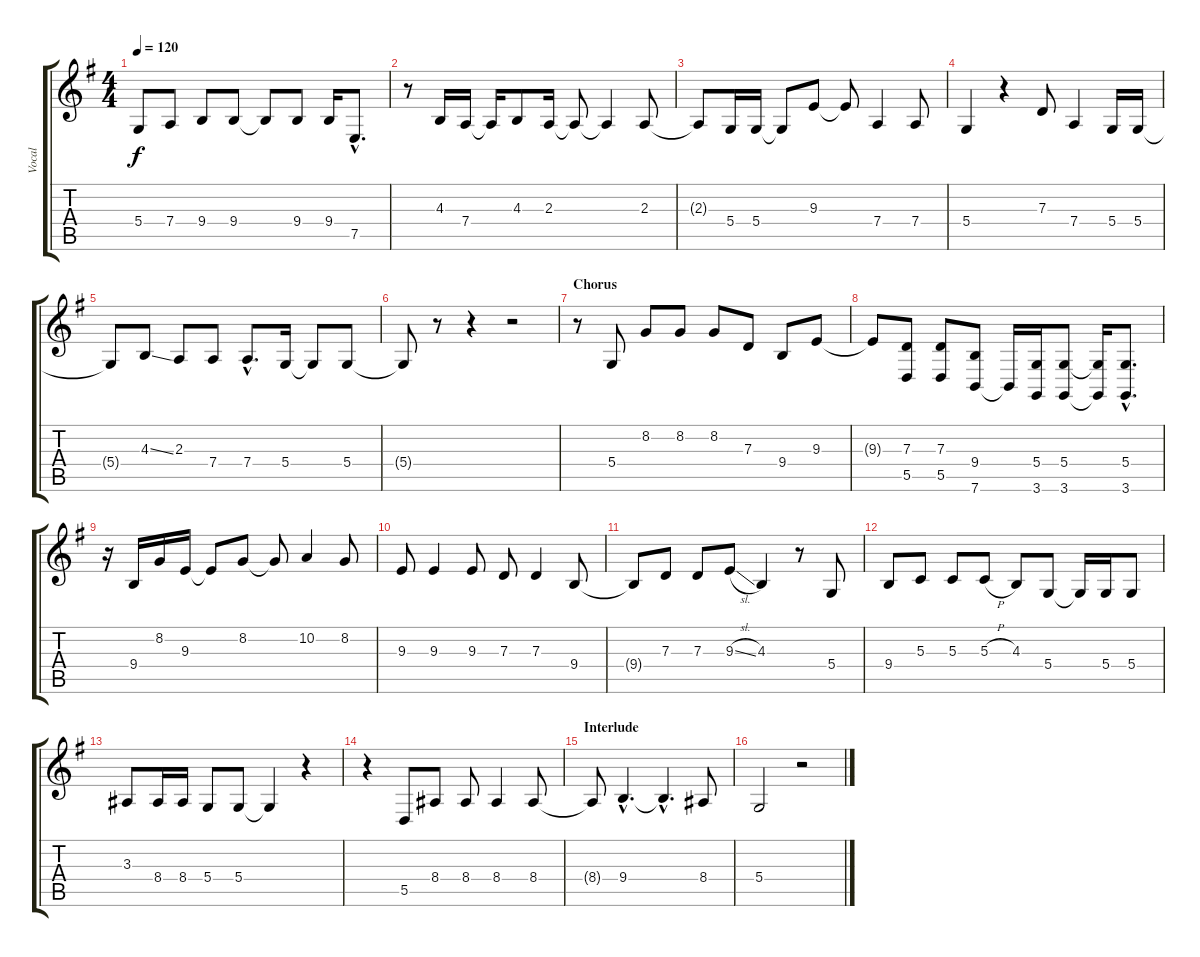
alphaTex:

\track ("Vocal" "Vocal") {instrument violin}
\staff {score tabs}
\tuning (E4 B3 G3 D3 A2 E2) {hide}
\ts (4 4)
\tempo 120
\clef g2
\ks g
5.4.8{dy f} 7.4.8 9.4.8 9.4.8 9.4{t}.8 9.4.8 9.4.16 7.5{hac}.8{d} |
r.8 4.3.16 7.4.16 7.4{t}.16 4.3.8 2.3.16 2.3{t}.8 2.3{t}.4 2.3.8 |
2.3{t}.8 5.4.16 5.4.16 5.4{t}.8 9.3.8 9.3{t}.8 7.4.4 7.4.8 |
5.4.4 r.4 7.3.8 7.4.4 5.4.16 5.4.16 |
5.4{t}.8 4.3{ss}.8 2.3.8 7.4.8 7.4{hac}.8{d} 5.4.16 5.4{t}.8 5.4.8 |
5.4{t}.8 r.8 r.4 r.2 |
\section ("" "Chorus")
r.8 5.4.8 8.2.8 8.2.8 8.2.8 7.3.8 9.4.8 9.3.8 |
9.3{t}.8 (7.3 5.5).8 (7.3 5.5).8 (9.4 7.6).8 7.6{t}.16 (5.4 3.6).16 (5.4 3.6).8 (5.4{t} 3.6{t}).16 (5.4{hac} 3.6{hac}).8{d} |
r.16 9.4.16 8.2.16 9.3.16 9.3{t}.8 8.2.8 8.2{t}.8 10.2.4 8.2.8 |
9.3.8 9.3.4 9.3.8 7.3.8 7.3.4 9.4.8 |
9.4{t}.8 7.3.8 7.3.8 9.3{sl}.8 4.3.4 r.8 5.4.8 |
9.4.8 5.3.8 5.3.8 5.3{h}.8 4.3.8 5.4.8 5.4{t}.16 5.4.16 5.4.8 |
3.3.8 8.4.16 8.4.16 5.4.8 5.4.8 5.4{t}.4 r.4 |
r.4 5.5.8 8.4.8 8.4.8 8.4.4 8.4.8 |
\section ("" "Interlude")
8.4{t}.8 9.4{hac}.4{d} 9.4{hac t}.4{d} 8.4.8 |
5.4.2 r.2
